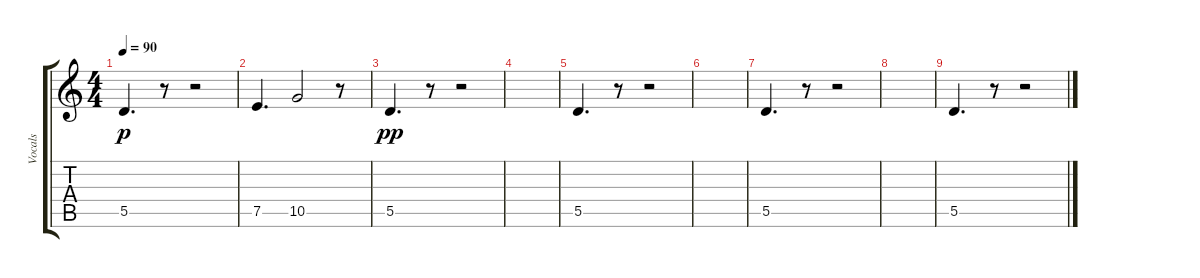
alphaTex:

\track ("Vocals" "Vocals") {instrument contrabass}
\staff {score tabs}
\tuning (E4 B3 G3 D3 A2 E2) {hide}
\ts (4 4)
\tempo 90
\clef g2
\ks c
5.5.4{d dy p} r.8 r.2 |
7.5.4{d} 10.5.2 r.8 |
5.5.4{d dy pp} r.8 r.2 |
|
5.5.4{d volume 10} r.8 r.2 |
|
5.5.4{d volume 8} r.8 r.2 |
|
5.5.4{d volume 6} r.8 r.2
